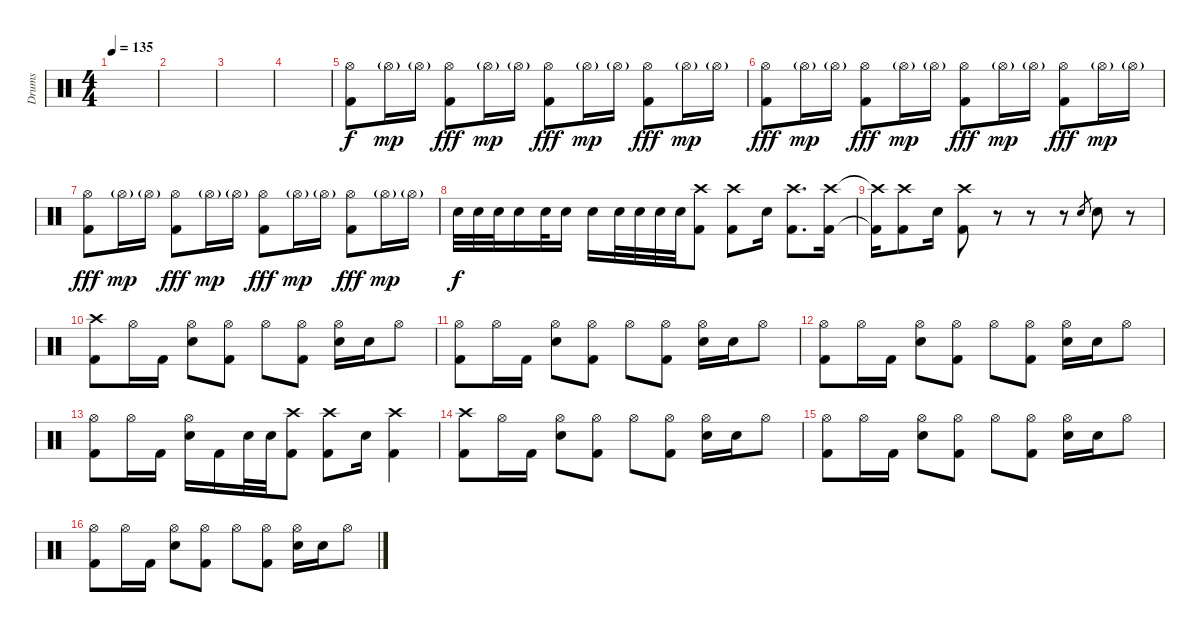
\track ("Drums" "Drums") {instrument percussion}
\staff {score}
\articulation defaults
\ts (4 4)
\tempo 135
\clef neutral
\ks c
|
|
|
|
("Hi-Hat (open)" "Kick (hit) 2").8 "Hi-Hat (open)"{g}.16{dy mp} "Hi-Hat (open)"{g}.16 ("Hi-Hat (open)" "Kick (hit) 2").8{dy fff} "Hi-Hat (open)"{g}.16{dy mp} "Hi-Hat (open)"{g}.16 ("Hi-Hat (open)" "Kick (hit) 2").8{dy fff} "Hi-Hat (open)"{g}.16{dy mp} "Hi-Hat (open)"{g}.16 ("Hi-Hat (open)" "Kick (hit) 2").8{dy fff} "Hi-Hat (open)"{g}.16{dy mp} "Hi-Hat (open)"{g}.16 |
("Hi-Hat (open)" "Kick (hit) 2").8{dy fff} "Hi-Hat (open)"{g}.16{dy mp} "Hi-Hat (open)"{g}.16 ("Hi-Hat (open)" "Kick (hit) 2").8{dy fff} "Hi-Hat (open)"{g}.16{dy mp} "Hi-Hat (open)"{g}.16 ("Hi-Hat (open)" "Kick (hit) 2").8{dy fff} "Hi-Hat (open)"{g}.16{dy mp} "Hi-Hat (open)"{g}.16 ("Hi-Hat (open)" "Kick (hit) 2").8{dy fff} "Hi-Hat (open)"{g}.16{dy mp} "Hi-Hat (open)"{g}.16 |
("Hi-Hat (open)" "Kick (hit) 2").8{dy fff} "Hi-Hat (open)"{g}.16{dy mp} "Hi-Hat (open)"{g}.16 ("Hi-Hat (open)" "Kick (hit) 2").8{dy fff} "Hi-Hat (open)"{g}.16{dy mp} "Hi-Hat (open)"{g}.16 ("Hi-Hat (open)" "Kick (hit) 2").8{dy fff} "Hi-Hat (open)"{g}.16{dy mp} "Hi-Hat (open)"{g}.16 ("Hi-Hat (open)" "Kick (hit) 2").8{dy fff} "Hi-Hat (open)"{g}.16{dy mp} "Hi-Hat (open)"{g}.16 |
"Electric Snare (hit)".32{dy f} "Electric Snare (hit)".32 "Electric Snare (hit)".32 "Electric Snare (hit)".16 "Electric Snare (hit)".32 "Electric Snare (hit)".16 "Electric Snare (hit)".16 "Electric Snare (hit)".32 "Electric Snare (hit)".32 "Electric Snare (hit)".32 "Electric Snare (hit)".32 ("Crash high (hit)" "Kick (hit) 2").8 ("Crash high (hit)" "Kick (hit) 2").8 "Electric Snare (hit)".16 ("Crash high (hit)" "Kick (hit) 2").8{d} ("Crash high (hit)" "Kick (hit) 2").16 |
("Crash high (hit)"{t} "Kick (hit) 2"{t}).16 ("Crash high (hit)" "Kick (hit) 2").8 "Electric Snare (hit)".16 ("Crash high (hit)" "Kick (hit) 2").8 r.8 r.8 r.8 "Electric Snare (hit)".8{gr} "Electric Snare (hit)".8 r.8 |
("Crash high (hit)" "Kick (hit) 2").8 "Hi-Hat (open)".16 "Kick (hit) 2".16 ("Hi-Hat (open)" "Electric Snare (hit)").8 ("Hi-Hat (open)" "Kick (hit) 2").8 "Hi-Hat (open)".8 ("Hi-Hat (open)" "Kick (hit) 2").8 ("Hi-Hat (open)" "Electric Snare (hit)").16 "Electric Snare (hit)".16 "Hi-Hat (open)".8 |
("Hi-Hat (open)" "Kick (hit) 2").8 "Hi-Hat (open)".16 "Kick (hit) 2".16 ("Hi-Hat (open)" "Electric Snare (hit)").8 ("Hi-Hat (open)" "Kick (hit) 2").8 "Hi-Hat (open)".8 ("Hi-Hat (open)" "Kick (hit) 2").8 ("Hi-Hat (open)" "Electric Snare (hit)").16 "Electric Snare (hit)".16 "Hi-Hat (open)".8 |
("Hi-Hat (open)" "Kick (hit) 2").8 "Hi-Hat (open)".16 "Kick (hit) 2".16 ("Hi-Hat (open)" "Electric Snare (hit)").8 ("Hi-Hat (open)" "Kick (hit) 2").8 "Hi-Hat (open)".8 ("Hi-Hat (open)" "Kick (hit) 2").8 ("Hi-Hat (open)" "Electric Snare (hit)").16 "Electric Snare (hit)".16 "Hi-Hat (open)".8 |
("Hi-Hat (open)" "Kick (hit) 2").8 "Hi-Hat (open)".16 "Kick (hit) 2".16 ("Hi-Hat (open)" "Electric Snare (hit)").16 "Kick (hit) 2".16 "Electric Snare (hit)".32 "Electric Snare (hit)".32 ("Crash high (hit)" "Kick (hit) 2").8 ("Crash high (hit)" "Kick (hit) 2").8 "Electric Snare (hit)".16 ("Crash high (hit)" "Kick (hit) 2").4 |
("Crash high (hit)" "Kick (hit) 2").8 "Hi-Hat (open)".16 "Kick (hit) 2".16 ("Hi-Hat (open)" "Electric Snare (hit)").8 ("Hi-Hat (open)" "Kick (hit) 2").8 "Hi-Hat (open)".8 ("Hi-Hat (open)" "Kick (hit) 2").8 ("Hi-Hat (open)" "Electric Snare (hit)").16 "Electric Snare (hit)".16 "Hi-Hat (open)".8 |
("Hi-Hat (open)" "Kick (hit) 2").8 "Hi-Hat (open)".16 "Kick (hit) 2".16 ("Hi-Hat (open)" "Electric Snare (hit)").8 ("Hi-Hat (open)" "Kick (hit) 2").8 "Hi-Hat (open)".8 ("Hi-Hat (open)" "Kick (hit) 2").8 ("Hi-Hat (open)" "Electric Snare (hit)").16 "Electric Snare (hit)".16 "Hi-Hat (open)".8 |
("Hi-Hat (open)" "Kick (hit) 2").8 "Hi-Hat (open)".16 "Kick (hit) 2".16 ("Hi-Hat (open)" "Electric Snare (hit)").8 ("Hi-Hat (open)" "Kick (hit) 2").8 "Hi-Hat (open)".8 ("Hi-Hat (open)" "Kick (hit) 2").8 ("Hi-Hat (open)" "Electric Snare (hit)").16 "Electric Snare (hit)".16 "Hi-Hat (open)".8
